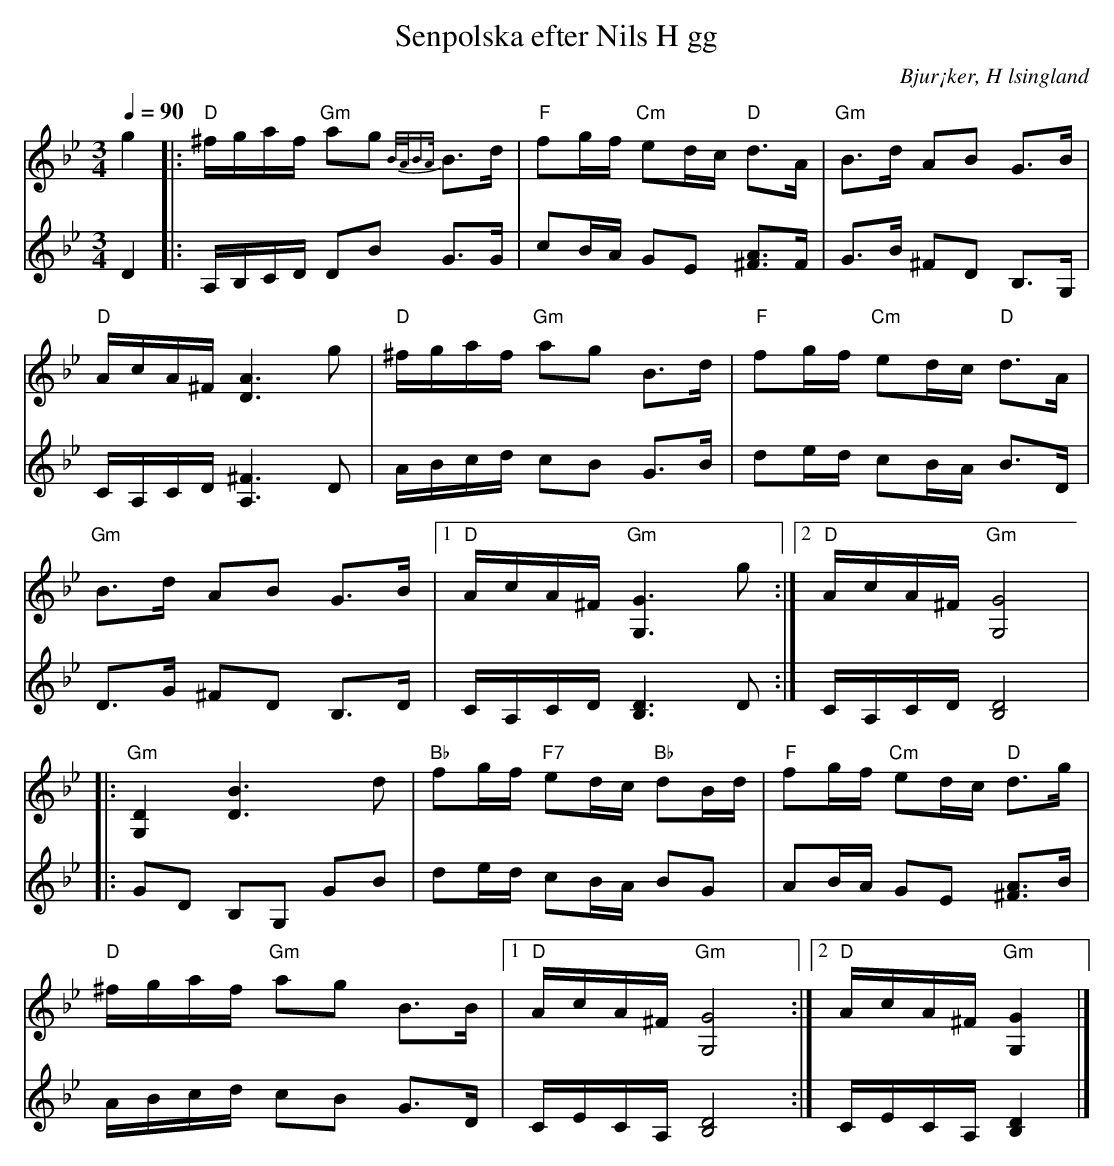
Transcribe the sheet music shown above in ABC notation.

X:1
T: Senpolska efter Nils H gg
O: Bjur¡ker, H lsingland
M: 3/4
L: 1/8
Q: 1/4=90
K: Gm
V:1
g2 |: "D" ^f/g/a/f/ "Gm" ag {B/A/BA/}B>d | "F" fg/f/ "Cm" ed/c/ "D" d>A | "Gm" B>d AB G>B |
"D" A/c/A/^F/ [A3D3] g | "D" ^f/g/a/f/ "Gm" ag B>d | "F" fg/f/ "Cm" ed/c/ "D" d>A |
"Gm" B>d AB G>B |1 "D" A/c/A/^F/ "Gm" [G,3G3] g :|2 "D" A/c/A/^F/ "Gm" [G,4G4] |
|: "Gm" [G,2D2] [D3B3] d | "Bb" fg/f/ "F7" ed/c/ "Bb" dB/d/ | "F" fg/f/ "Cm" ed/c/ "D" d>g |
"D" ^f/g/a/f/ "Gm" ag B>B |1 "D" A/c/A/^F/ "Gm" [G,4G4] :|2 "D" A/c/A/^F/ "Gm" [G,2G2] |]
V:2
D2 |: A,/B,/C/D/ DB G>G | cB/A/ GE [^FA]>F | G>B ^FD B,>G, |
C/A,/C/D/ [A,3^F3] D | A/B/c/d/ cB G>B | de/d/ cB/A/ B>D |
D>G ^FD B,>D |1 C/A,/C/D/ [B,3D3] D :|2 C/A,/C/D/ [B,4D4] |
|: GD B,G, GB | de/d/ cB/A/ BG | AB/A/ GE [^FA]>B|
A/B/c/d/ cB G>D |1 C/E/C/A,/ [B,4D4] :|2 C/E/C/A,/ [B,2D2] |]
